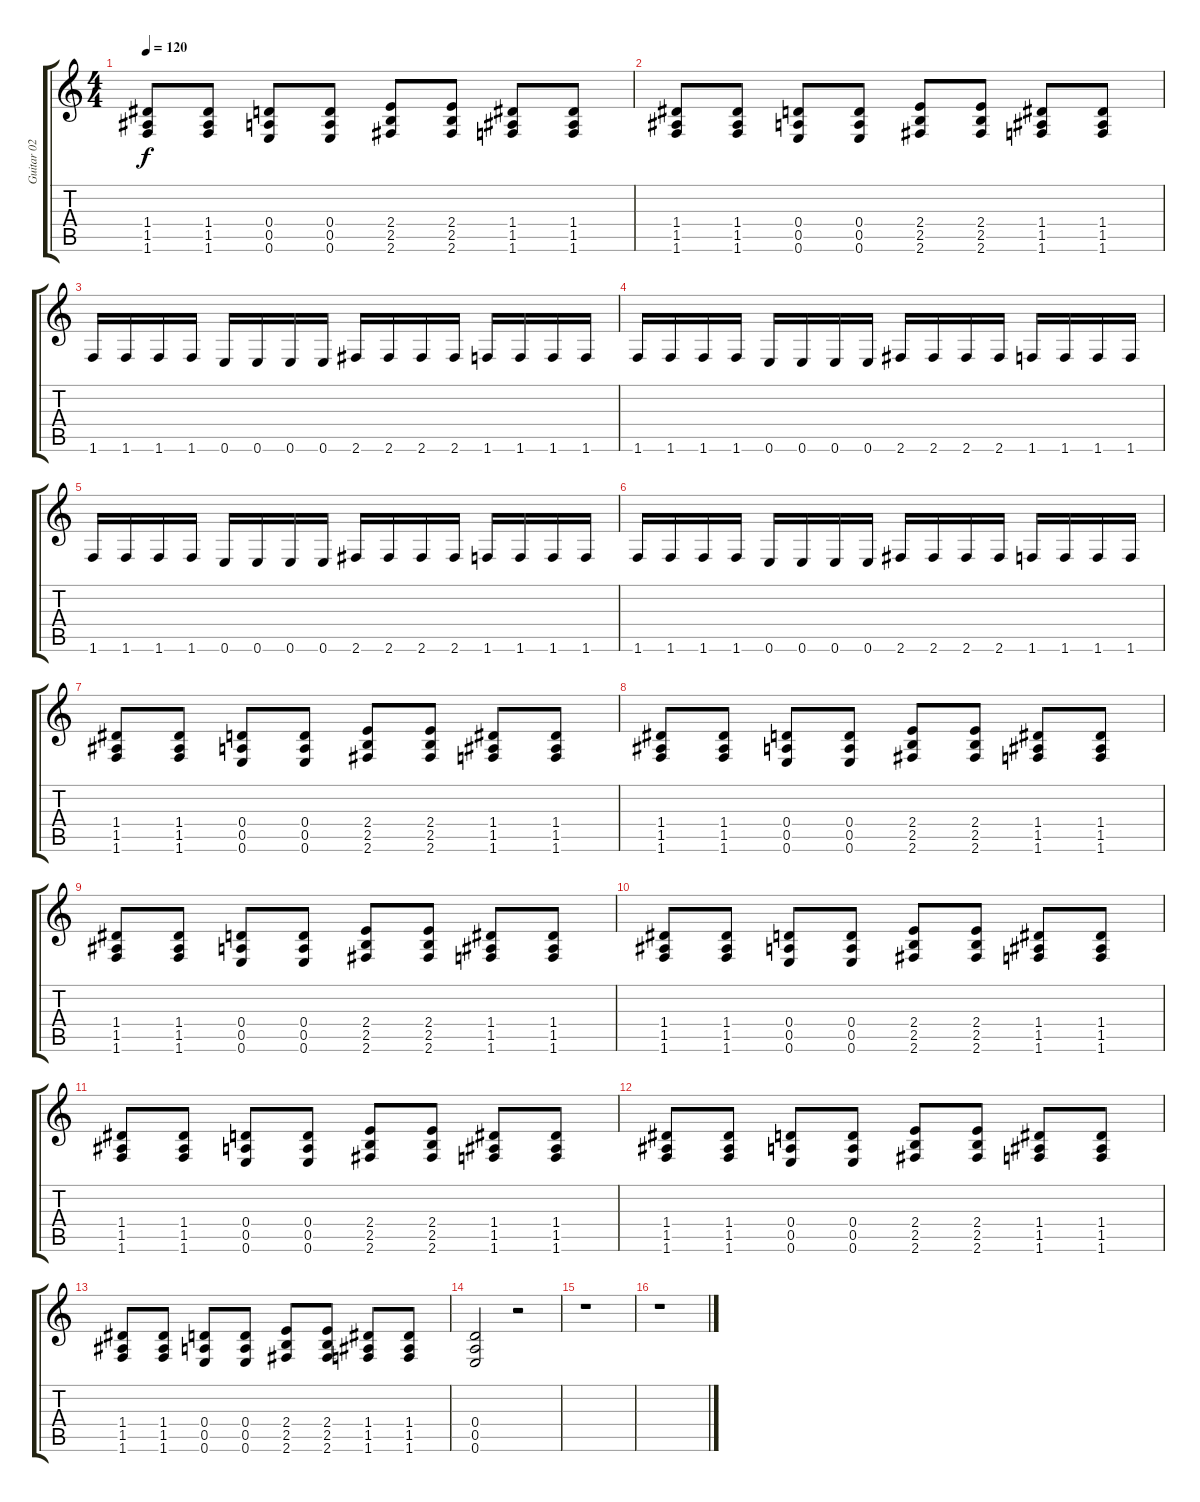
\track ("Guitar 02" "Guitar 02") {instrument distortionguitar}
\staff {score tabs}
\tuning (E4 B3 G3 D3 A2 E2) {hide}
\ts (4 4)
\tempo 120
\clef g2
\ks c
(1.4 1.5 1.6).8{dy f} (1.4 1.5 1.6).8 (0.4 0.5 0.6).8 (0.4 0.5 0.6).8 (2.4 2.5 2.6).8 (2.4 2.5 2.6).8 (1.4 1.5 1.6).8 (1.4 1.5 1.6).8 |
(1.4 1.5 1.6).8 (1.4 1.5 1.6).8 (0.4 0.5 0.6).8 (0.4 0.5 0.6).8 (2.4 2.5 2.6).8 (2.4 2.5 2.6).8 (1.4 1.5 1.6).8 (1.4 1.5 1.6).8 |
1.6.16 1.6.16 1.6.16 1.6.16 0.6.16 0.6.16 0.6.16 0.6.16 2.6.16 2.6.16 2.6.16 2.6.16 1.6.16 1.6.16 1.6.16 1.6.16 |
1.6.16 1.6.16 1.6.16 1.6.16 0.6.16 0.6.16 0.6.16 0.6.16 2.6.16 2.6.16 2.6.16 2.6.16 1.6.16 1.6.16 1.6.16 1.6.16 |
1.6.16 1.6.16 1.6.16 1.6.16 0.6.16 0.6.16 0.6.16 0.6.16 2.6.16 2.6.16 2.6.16 2.6.16 1.6.16 1.6.16 1.6.16 1.6.16 |
1.6.16 1.6.16 1.6.16 1.6.16 0.6.16 0.6.16 0.6.16 0.6.16 2.6.16 2.6.16 2.6.16 2.6.16 1.6.16 1.6.16 1.6.16 1.6.16 |
(1.4 1.5 1.6).8 (1.4 1.5 1.6).8 (0.4 0.5 0.6).8 (0.4 0.5 0.6).8 (2.4 2.5 2.6).8 (2.4 2.5 2.6).8 (1.4 1.5 1.6).8 (1.4 1.5 1.6).8 |
(1.4 1.5 1.6).8 (1.4 1.5 1.6).8 (0.4 0.5 0.6).8 (0.4 0.5 0.6).8 (2.4 2.5 2.6).8 (2.4 2.5 2.6).8 (1.4 1.5 1.6).8 (1.4 1.5 1.6).8 |
(1.4 1.5 1.6).8 (1.4 1.5 1.6).8 (0.4 0.5 0.6).8 (0.4 0.5 0.6).8 (2.4 2.5 2.6).8 (2.4 2.5 2.6).8 (1.4 1.5 1.6).8 (1.4 1.5 1.6).8 |
(1.4 1.5 1.6).8 (1.4 1.5 1.6).8 (0.4 0.5 0.6).8 (0.4 0.5 0.6).8 (2.4 2.5 2.6).8 (2.4 2.5 2.6).8 (1.4 1.5 1.6).8 (1.4 1.5 1.6).8 |
(1.4 1.5 1.6).8 (1.4 1.5 1.6).8 (0.4 0.5 0.6).8 (0.4 0.5 0.6).8 (2.4 2.5 2.6).8 (2.4 2.5 2.6).8 (1.4 1.5 1.6).8 (1.4 1.5 1.6).8 |
(1.4 1.5 1.6).8 (1.4 1.5 1.6).8 (0.4 0.5 0.6).8 (0.4 0.5 0.6).8 (2.4 2.5 2.6).8 (2.4 2.5 2.6).8 (1.4 1.5 1.6).8 (1.4 1.5 1.6).8 |
(1.4 1.5 1.6).8 (1.4 1.5 1.6).8 (0.4 0.5 0.6).8 (0.4 0.5 0.6).8 (2.4 2.5 2.6).8 (2.4 2.5 2.6).8 (1.4 1.5 1.6).8 (1.4 1.5 1.6).8 |
(0.4 0.5 0.6).2 r.2 |
r.1 |
r.1
